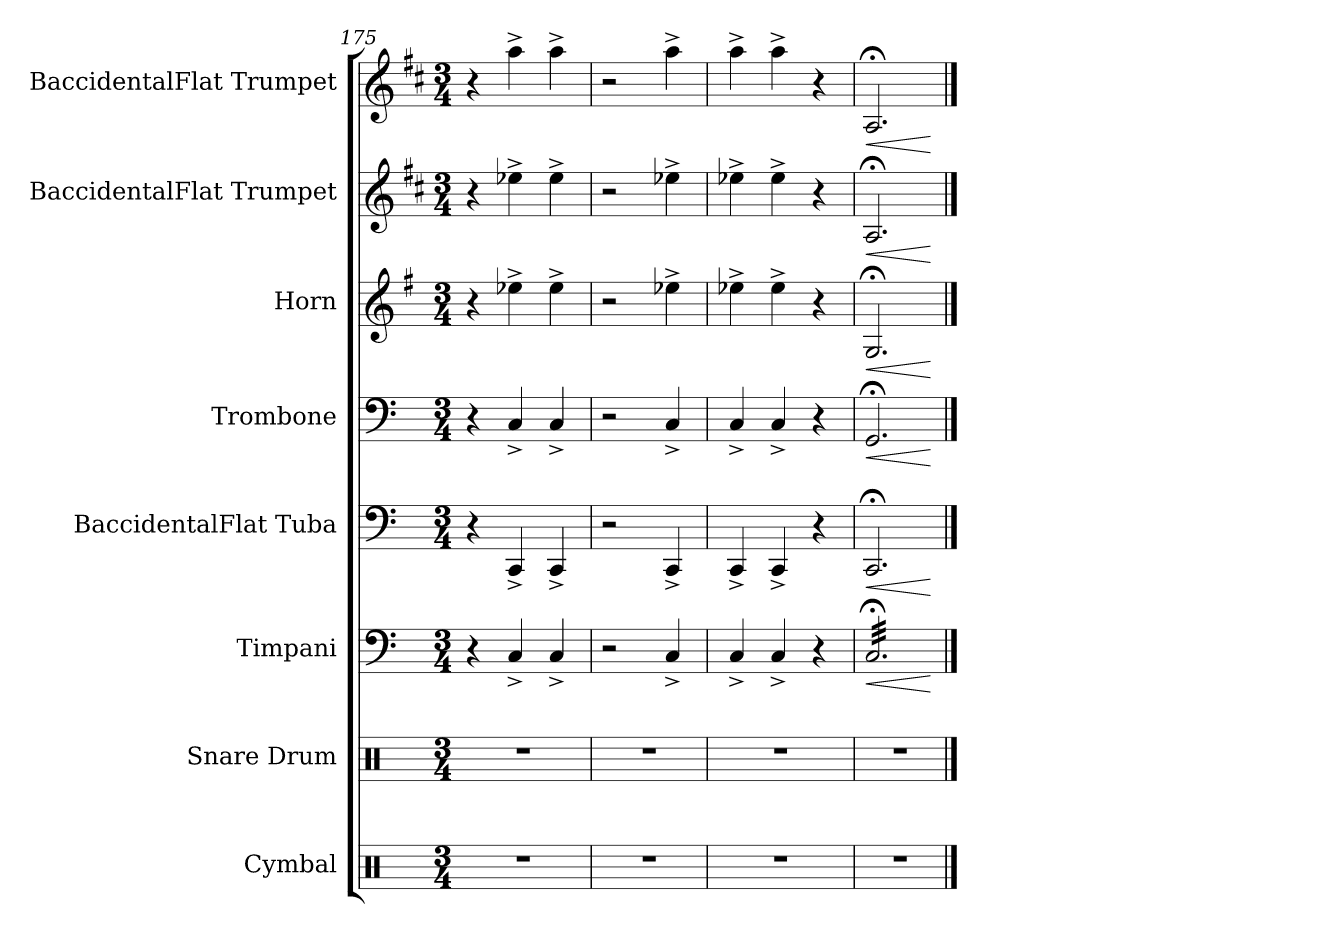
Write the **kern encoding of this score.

**kern	**kern	**kern	**dynam	**kern	**dynam	**kern	**dynam	**kern	**dynam	**kern	**dynam	**kern	**dynam
*part8	*part7	*part6	*part6	*part5	*part5	*part4	*part4	*part3	*part3	*part2	*part2	*part1	*part1
*staff8	*staff7	*staff6	*staff6	*staff5	*staff5	*staff4	*staff4	*staff3	*staff3	*staff2	*staff2	*staff1	*staff1
*I"Cymbal	*I"Snare Drum	*I"Timpani	*	*I"BaccidentalFlat Tuba	*	*I"Trombone	*	*I"Horn	*	*I"BaccidentalFlat Trumpet	*	*I"BaccidentalFlat Trumpet	*
*I'Cym.	*I'Sn. Dr.	*I'Timp.	*	*I'BaccidentalFlat Tu.	*	*I'Trb.	*	*I'Hn.	*	*I'BaccidentalFlat Tpt.	*	*I'BaccidentalFlat Tpt.	*
*clefX	*clefX	*clefF4	*	*clefF4	*	*clefF4	*	*clefG2	*	*clefG2	*	*clefG2	*
*	*	*	*	*	*	*	*	*ITrd4c7	*	*ITrd1c2	*	*ITrd1c2	*
*k[]	*k[]	*k[]	*	*k[]	*	*k[]	*	*k[]	*	*k[]	*	*k[]	*
*M3/4	*M3/4	*M3/4	*	*M3/4	*	*M3/4	*	*M3/4	*	*M3/4	*	*M3/4	*
=175	=175	=175	=175	=175	=175	=175	=175	=175	=175	=175	=175	=175	=175
2.r	2.r	4r	.	4r	.	4r	.	4r	.	4r	.	4r	.
.	.	4C^/	.	4CC^/	.	4C^/	.	4a-X^\	.	4dd-X^\	.	4gg^\	.
.	.	4C^/	.	4CC^/	.	4C^/	.	4a-^\	.	4dd-^\	.	4gg^\	.
=176	=176	=176	=176	=176	=176	=176	=176	=176	=176	=176	=176	=176	=176
2.r	2.r	2r	.	2r	.	2r	.	2r	.	2r	.	2r	.
.	.	4C^/	.	4CC^/	.	4C^/	.	4a-X^\	.	4dd-X^\	.	4gg^\	.
=177	=177	=177	=177	=177	=177	=177	=177	=177	=177	=177	=177	=177	=177
2.r	2.r	4C^/	.	4CC^/	.	4C^/	.	4a-X^\	.	4dd-X^\	.	4gg^\	.
.	.	4C^/	.	4CC^/	.	4C^/	.	4a-^\	.	4dd-^\	.	4gg^\	.
.	.	4r	.	4r	.	4r	.	4r	.	4r	.	4r	.
!!LO:LB:g=z
=178	=178	=178	=178	=178	=178	=178	=178	=178	=178	=178	=178	=178	=178
!	!	!	!LO:HP:b	!	!LO:HP:b	!	!LO:HP:b	!	!LO:HP:b	!	!LO:HP:b	!	!LO:HP:b
*	*	*tremolo	*	*	*	*	*	*	*	*	*	*	*
2.r	2.r	32C;</LLL	<	2.CC;</	<	2.GG;</	<	2.C;</	<	2.G;</	<	2.G;</	<
.	.	32C;</	.	.	.	.	.	.	.	.	.	.	.
.	.	32C;</	.	.	.	.	.	.	.	.	.	.	.
.	.	32C;</	.	.	.	.	.	.	.	.	.	.	.
.	.	32C;</	.	.	.	.	.	.	.	.	.	.	.
.	.	32C;</	.	.	.	.	.	.	.	.	.	.	.
.	.	32C;</	.	.	.	.	.	.	.	.	.	.	.
.	.	32C;</	.	.	.	.	.	.	.	.	.	.	.
.	.	32C;</	.	.	.	.	.	.	.	.	.	.	.
.	.	32C;</	.	.	.	.	.	.	.	.	.	.	.
.	.	32C;</	.	.	.	.	.	.	.	.	.	.	.
.	.	32C;</	.	.	.	.	.	.	.	.	.	.	.
.	.	32C;</	.	.	.	.	.	.	.	.	.	.	.
.	.	32C;</	.	.	.	.	.	.	.	.	.	.	.
.	.	32C;</	.	.	.	.	.	.	.	.	.	.	.
.	.	32C;</	.	.	.	.	.	.	.	.	.	.	.
.	.	32C;</	.	.	.	.	.	.	.	.	.	.	.
.	.	32C;</	.	.	.	.	.	.	.	.	.	.	.
.	.	32C;</	.	.	.	.	.	.	.	.	.	.	.
.	.	32C;</	.	.	.	.	.	.	.	.	.	.	.
.	.	32C;</	.	.	.	.	.	.	.	.	.	.	.
.	.	32C;</	.	.	.	.	.	.	.	.	.	.	.
.	.	32C;</	.	.	.	.	.	.	.	.	.	.	.
.	.	32C;</JJJ	.	.	.	.	.	.	.	.	.	.	.
*	*	*Xtremolo	*	*	*	*	*	*	*	*	*	*	*
.	.	.	[	.	[	.	[	.	[	.	[	.	[
==	==	==	==	==	==	==	==	==	==	==	==	==	==
*-	*-	*-	*-	*-	*-	*-	*-	*-	*-	*-	*-	*-	*-
